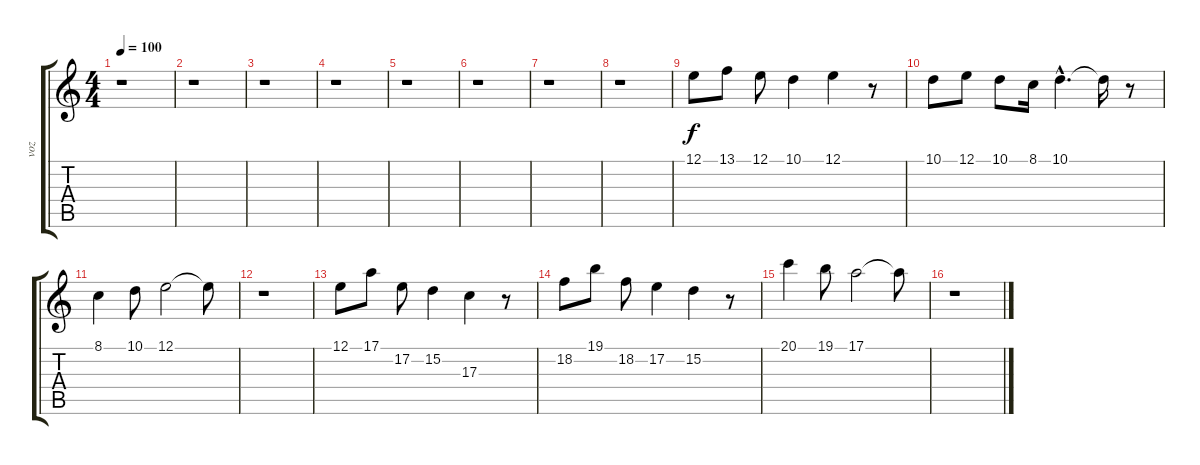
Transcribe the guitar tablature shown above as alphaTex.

\track ("voz" "voz") {instrument oboe}
\staff {score tabs}
\tuning (E4 B3 G3 D3 A2 E2) {hide}
\ts (4 4)
\tempo 100
\clef g2
\ks c
r.1{dy f} |
r.1 |
r.1 |
r.1 |
r.1 |
r.1 |
r.1 |
r.1 |
12.1.8 13.1.8 12.1.8 10.1.4 12.1.4 r.8 |
10.1.8 12.1.8 10.1.8 8.1.16 10.1{hac}.4{d} 10.1{t}.16 r.8 |
8.1.4 10.1.8 12.1.2 12.1{t}.8 |
r.1 |
12.1.8 17.1.8 17.2.8 15.2.4 17.3.4 r.8 |
18.2.8 19.1.8 18.2.8 17.2.4 15.2.4 r.8 |
20.1.4 19.1.8 17.1.2 17.1{t}.8 |
r.1
